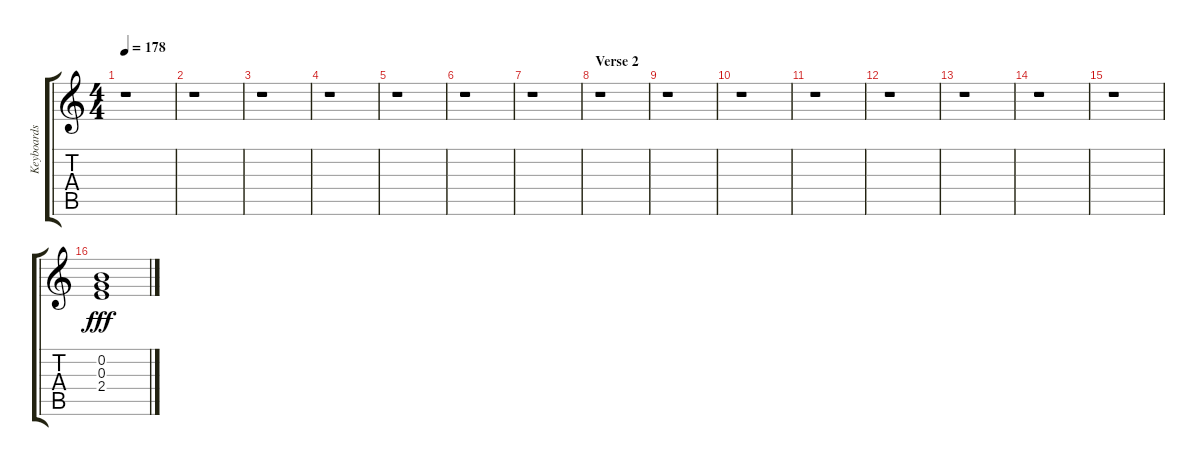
\track ("Keyboards 1" "Keyboards ") {instrument tremolostrings}
\staff {score tabs}
\tuning (E5 B4 G4 D4 A3 E3) {hide}
\ts (4 4)
\tempo 178
\clef g2
\ks c
r.1{dy f} |
r.1 |
r.1 |
r.1 |
r.1 |
r.1 |
r.1 |
\section ("" "Verse 2")
r.1 |
r.1 |
r.1 |
r.1 |
r.1 |
r.1 |
r.1 |
r.1 |
(0.2 0.3 2.4).1{dy fff}
